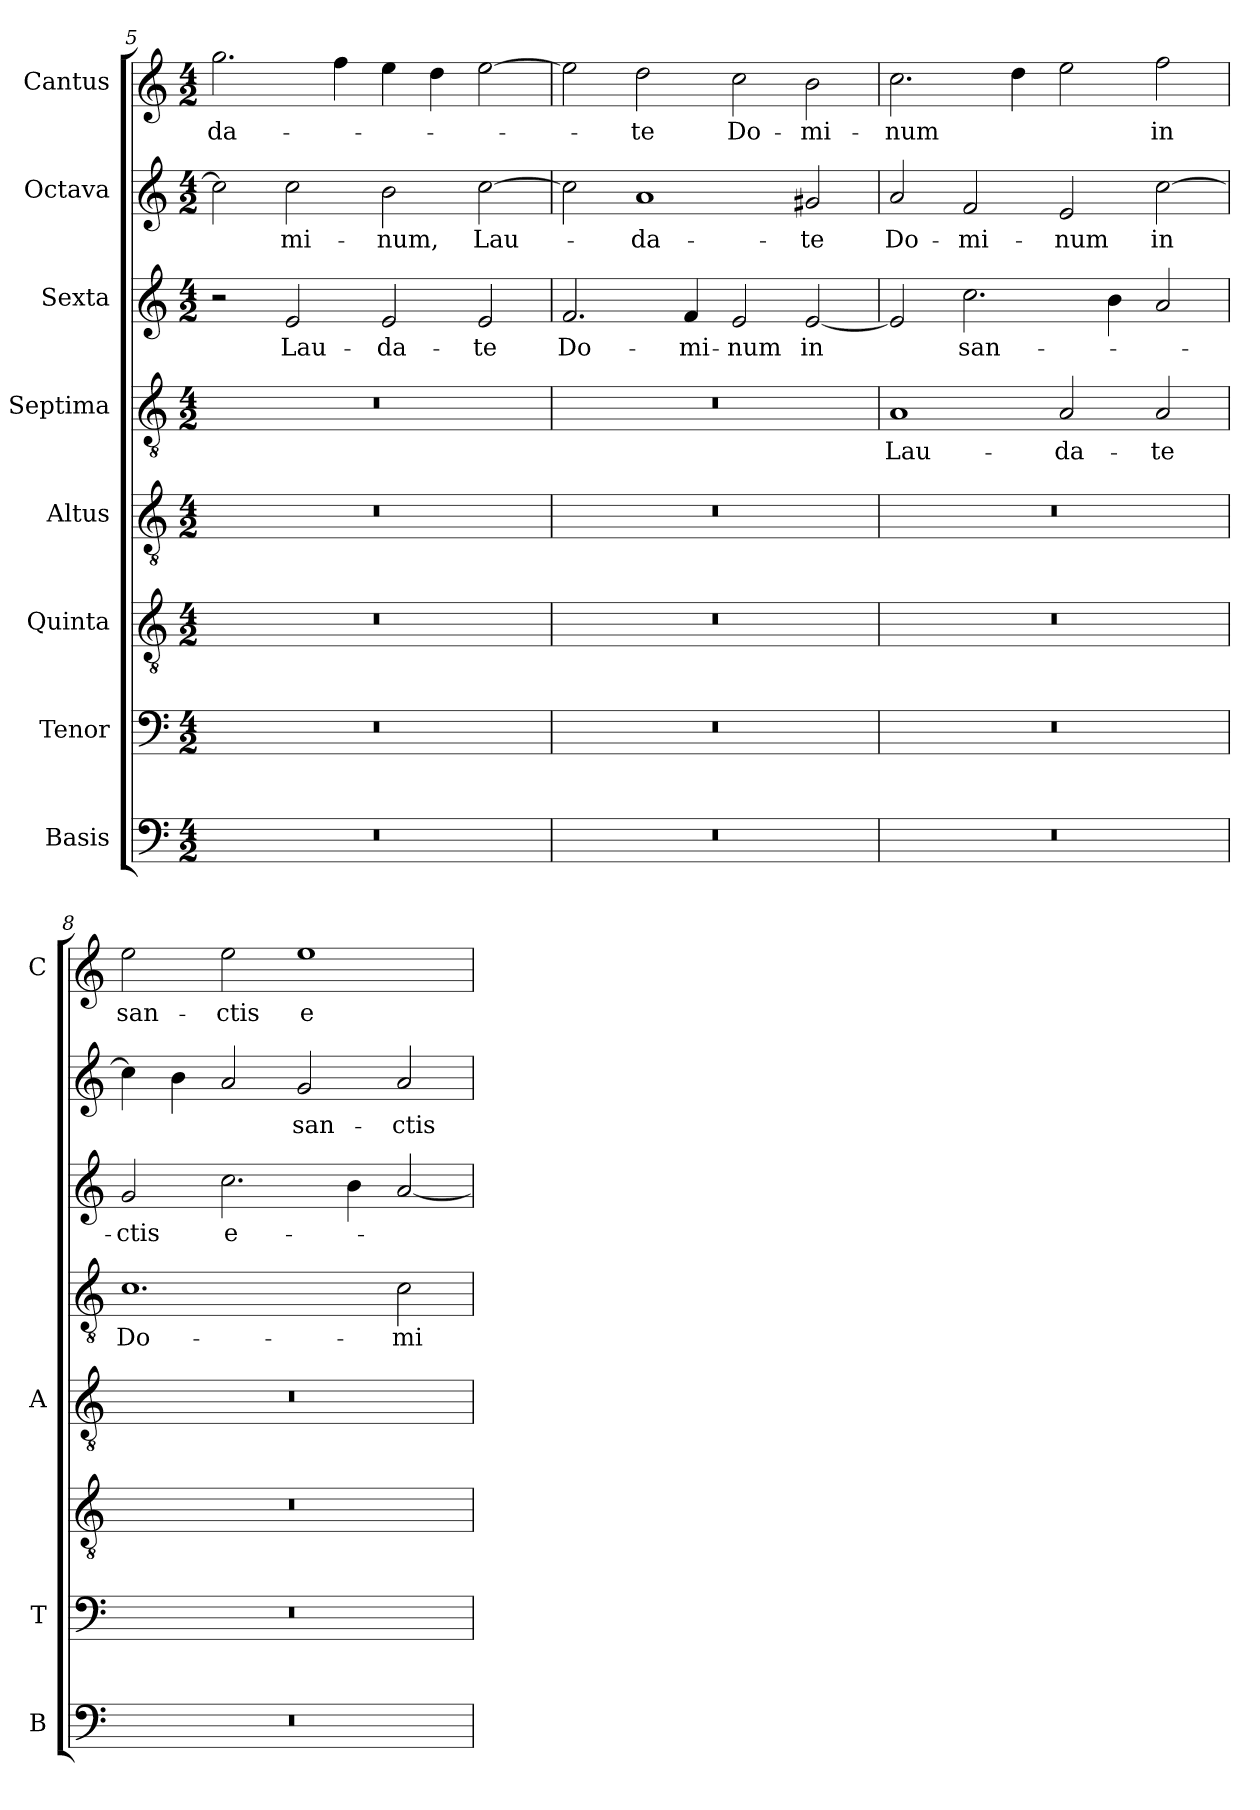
**kern	**kern	**kern	**kern	**kern	**text	**kern	**text	**kern	**text	**kern	**text
*part8	*part7	*part6	*part5	*part4	*part4	*part3	*part3	*part2	*part2	*part1	*part1
*staff8	*staff7	*staff6	*staff5	*staff4	*staff4	*staff3	*staff3	*staff2	*staff2	*staff1	*staff1
*I"Basis	*I"Tenor	*I"Quinta	*I"Altus	*I"Septima	*	*I"Sexta	*	*I"Octava	*	*I"Cantus	*
*I'B	*I'T	*	*I'A	*	*	*	*	*	*	*I'C	*
*clefF4	*clefF4	*clefGv2	*clefGv2	*clefGv2	*	*clefG2	*	*clefG2	*	*clefG2	*
*k[]	*k[]	*k[]	*k[]	*k[]	*	*k[]	*	*k[]	*	*k[]	*
*C:	*C:	*C:	*C:	*C:	*	*C:	*	*C:	*	*C:	*
*M4/2	*M4/2	*M4/2	*M4/2	*M4/2	*	*M4/2	*	*M4/2	*	*M4/2	*
=5	=5	=5	=5	=5	=5	=5	=5	=5	=5	=5	=5
!	!	!	!	!	!	!	!	!	!	!	!LO:LY:b
0r	0r	0r	0r	0r	.	2r	.	2cc\]	.	2.gg\	-da-
!	!	!	!	!	!	!	!LO:LY:b	!	!LO:LY:b	!	!
.	.	.	.	.	.	2e/	Lau-	2cc\	-mi-	.	.
.	.	.	.	.	.	.	.	.	.	4ff\	.
!	!	!	!	!	!	!	!LO:LY:b	!	!LO:LY:b	!	!
.	.	.	.	.	.	2e/	-da-	2b\	-num,	4ee\	.
.	.	.	.	.	.	.	.	.	.	4dd\	.
!	!	!	!	!	!	!	!LO:LY:b	!	!LO:LY:b	!	!
.	.	.	.	.	.	2e/	-te	[2cc\	Lau-	[2ee\	.
!!LO:PB:g=z
=6	=6	=6	=6	=6	=6	=6	=6	=6	=6	=6	=6
!	!	!	!	!	!	!	!LO:LY:b	!	!	!	!
0r	0r	0r	0r	0r	.	2.f/	Do-	2cc\]	.	2ee\]	.
!	!	!	!	!	!	!	!	!	!LO:LY:b	!	!LO:LY:b
.	.	.	.	.	.	.	.	1a	-da-	2dd\	-te
!	!	!	!	!	!	!	!LO:LY:b	!	!	!	!
.	.	.	.	.	.	4f/	-mi-	.	.	.	.
!	!	!	!	!	!	!	!LO:LY:b	!	!	!	!LO:LY:b
.	.	.	.	.	.	2e/	-num	.	.	2cc\	Do-
!	!	!	!	!	!	!	!LO:LY:b	!	!LO:LY:b	!	!LO:LY:b
.	.	.	.	.	.	[2e/	in	2g#X/	-te	2b\	-mi-
=7	=7	=7	=7	=7	=7	=7	=7	=7	=7	=7	=7
!	!	!	!	!	!LO:LY:b	!	!	!	!LO:LY:b	!	!LO:LY:b
0r	0r	0r	0r	1A	Lau-	2e/]	.	2a/	Do-	2.cc\	-num
!	!	!	!	!	!	!	!LO:LY:b	!	!LO:LY:b	!	!
.	.	.	.	.	.	2.cc\	san-	2f/	-mi-	.	.
.	.	.	.	.	.	.	.	.	.	4dd\	.
!	!	!	!	!	!LO:LY:b	!	!	!	!LO:LY:b	!	!
.	.	.	.	2A/	-da-	.	.	2e/	-num	2ee\	.
.	.	.	.	.	.	4b\	.	.	.	.	.
!	!	!	!	!	!LO:LY:b	!	!	!	!LO:LY:b	!	!LO:LY:b
.	.	.	.	2A/	-te	2a/	.	[2cc\	in	2ff\	in
=8	=8	=8	=8	=8	=8	=8	=8	=8	=8	=8	=8
!	!	!	!	!	!LO:LY:b	!	!LO:LY:b	!	!	!	!LO:LY:b
0r	0r	0r	0r	1.c	Do-	2g/	-ctis	4cc\]	.	2ee\	san-
.	.	.	.	.	.	.	.	4b\	.	.	.
!	!	!	!	!	!	!	!LO:LY:b	!	!	!	!LO:LY:b
.	.	.	.	.	.	2.cc\	e-	2a/	.	2ee\	-ctis
!	!	!	!	!	!	!	!	!	!LO:LY:b	!	!LO:LY:b
.	.	.	.	.	.	.	.	2g/	san-	1ee	e-
.	.	.	.	.	.	4b\	.	.	.	.	.
!	!	!	!	!	!LO:LY:b	!	!	!	!LO:LY:b	!	!
.	.	.	.	2c\	-mi-	[2a/	.	2a/	-ctis	.	.
=	=	=	=	=	=	=	=	=	=	=	=
*-	*-	*-	*-	*-	*-	*-	*-	*-	*-	*-	*-
